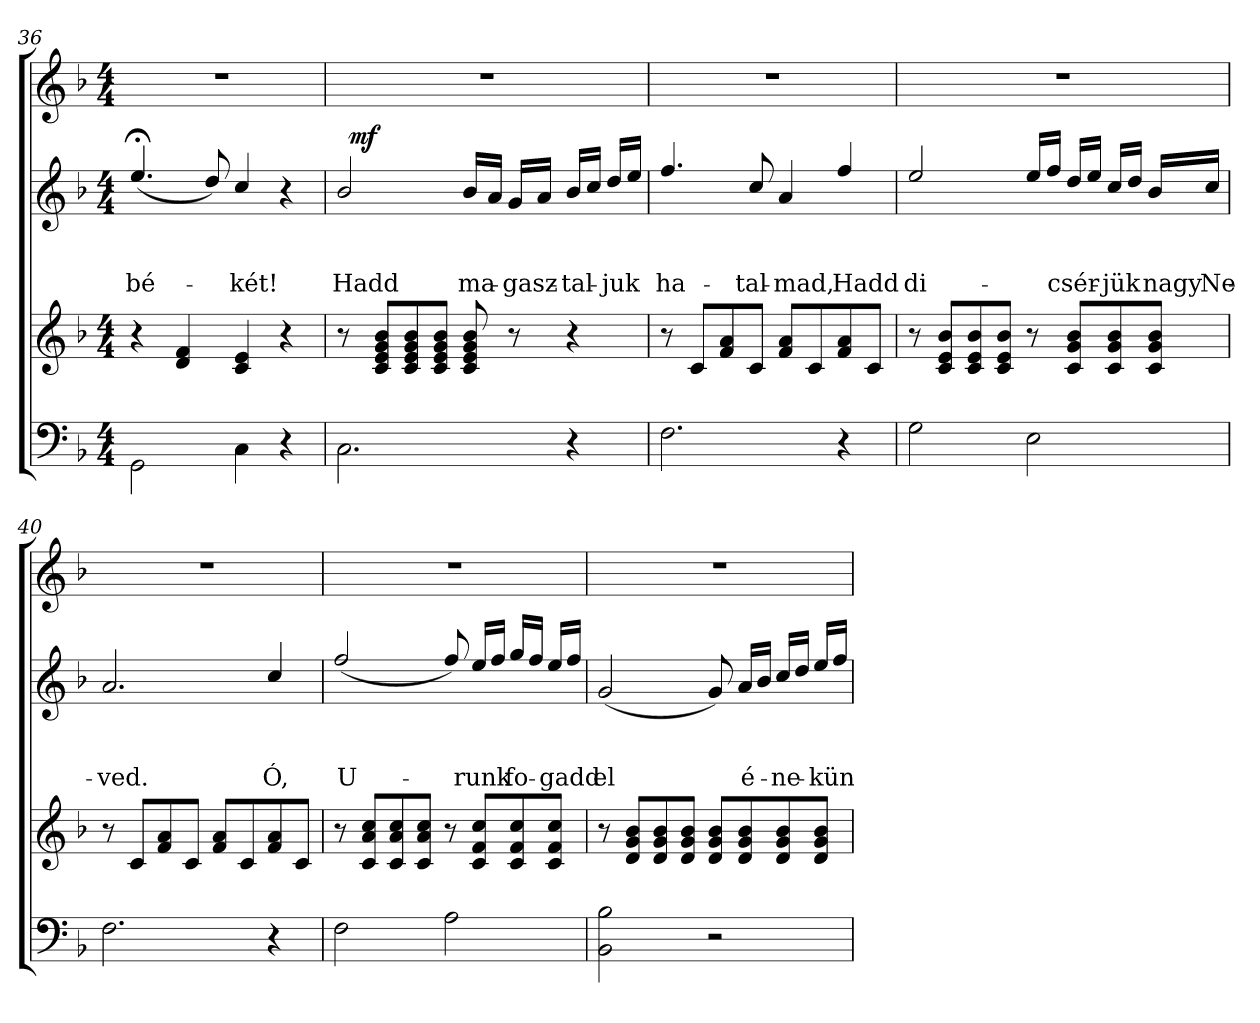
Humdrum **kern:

**kern	**kern	**kern	**text	**text	**text	**dynam	**kern
*part4	*part3	*part2	*part2	*part2	*part2	*part2	*part1
*staff4	*staff3	*staff2	*staff2	*staff2	*staff2	*staff2	*staff1
*clefF4	*clefG2	*clefG2	*	*	*	*	*clefG2
*k[b-]	*k[b-]	*k[b-]	*	*	*	*	*k[b-]
*F:	*F:	*F:	*	*	*	*	*F:
*M4/4	*M4/4	*M4/4	*	*	*	*	*M4/4
=36	=36	=36	=36	=36	=36	=36	=36
!	!	!	!	!	!LO:LY:b	!	!
2GG\	4r	(>4.ee;/	.	.	bé-	.	1r
.	4d/ 4f/	.	.	.	.	.	.
.	.	8dd/)	.	.	.	.	.
!	!	!	!	!	!LO:LY:b	!	!
4C\	4c/ 4e/	4cc/	.	.	-két!	.	.
4r	4r	4r	.	.	.	.	.
!!LO:LB:g=z
=37	=37	=37	=37	=37	=37	=37	=37
!	!	!	!	!	!LO:LY:b	!	!
*	*	*^	*	*	*	*	*
2.C\	8r	2b-/	32ryy	.	.	Hadd	.	1r
!	!	!	!	!	!	!	!LO:DY:a	!
.	.	.	2ryy	.	.	.	mf	.
.	8c/ 8e/ 8g/ 8b-/L	.	.	.	.	.	.	.
.	8c/ 8e/ 8g/ 8b-/	.	.	.	.	.	.	.
.	8c/ 8e/ 8g/ 8b-/J	.	.	.	.	.	.	.
!	!	!	!	!	!	!LO:LY:b	!	!
.	8c/ 8e/ 8g/ 8b-/	16b-/LL	.	.	.	ma-	.	.
.	.	.	4...ryy	.	.	.	.	.
.	.	16a/JJ	.	.	.	.	.	.
!	!	!	!	!	!	!LO:LY:b	!	!
.	8r	16g/LL	.	.	.	-gasz-	.	.
.	.	16a/JJ	.	.	.	.	.	.
!	!	!	!	!	!	!LO:LY:b	!	!
4r	4r	16b-/LL	.	.	.	-tal-	.	.
.	.	16cc/JJ	.	.	.	.	.	.
!	!	!	!	!	!	!LO:LY:b	!	!
.	.	16dd/LL	.	.	.	-juk	.	.
.	.	16ee/JJ	.	.	.	.	.	.
*	*	*v	*v	*	*	*	*	*
=38	=38	=38	=38	=38	=38	=38	=38
*	*	*^	*	*	*	*	*
!	!	!	!	!	!	!LO:LY:b	!	!
*	*	*v	*v	*	*	*	*	*
2.F\	8r	4.ff/	.	.	ha-	.	1r
.	8c/L	.	.	.	.	.	.
.	8f/ 8a/	.	.	.	.	.	.
!	!	!	!	!	!LO:LY:b	!	!
.	8c/J	8cc/	.	.	-tal-	.	.
!	!	!	!	!	!LO:LY:b	!	!
.	8f/ 8a/L	4a/	.	.	-mad,	.	.
.	8c/	.	.	.	.	.	.
!	!	!	!	!	!LO:LY:b	!	!
4r	8f/ 8a/	4ff/	.	.	Hadd	.	.
.	8c/J	.	.	.	.	.	.
=39	=39	=39	=39	=39	=39	=39	=39
!	!	!	!	!	!LO:LY:b	!	!
2G\	8r	2ee/	.	.	di-	.	1r
.	8c/ 8e/ 8b-/L	.	.	.	.	.	.
.	8c/ 8e/ 8b-/	.	.	.	.	.	.
.	8c/ 8e/ 8b-/J	.	.	.	.	.	.
2E\	8r	16ee/LL	.	.	.	.	.
.	.	16ff/JJ	.	.	.	.	.
!	!	!	!	!	!LO:LY:b	!	!
.	8c/ 8g/ 8b-/L	16dd/LL	.	.	-csér-	.	.
.	.	16ee/JJ	.	.	.	.	.
!	!	!	!	!	!LO:LY:b	!	!
.	8c/ 8g/ 8b-/	16cc/LL	.	.	-jük	.	.
.	.	16dd/JJ	.	.	.	.	.
!	!	!	!	!	!LO:LY:b	!	!
.	8c/ 8g/ 8b-/J	16b-/LL	.	.	nagy	.	.
!	!	!	!	!	!LO:LY:b	!	!
.	.	16cc/JJ	.	.	Ne-	.	.
=40	=40	=40	=40	=40	=40	=40	=40
!	!	!	!	!	!LO:LY:b	!	!
2.F\	8r	2.a/	.	.	-ved.	.	1r
.	8c/L	.	.	.	.	.	.
.	8f/ 8a/	.	.	.	.	.	.
.	8c/J	.	.	.	.	.	.
.	8f/ 8a/L	.	.	.	.	.	.
.	8c/	.	.	.	.	.	.
!	!	!	!	!	!LO:LY:b	!	!
4r	8f/ 8a/	4cc/	.	.	Ó,	.	.
.	8c/J	.	.	.	.	.	.
!!LO:PB:g=z
=41	=41	=41	=41	=41	=41	=41	=41
!	!	!	!	!	!LO:LY:b	!	!
2F\	8r	(2ff/	.	.	U-	.	1r
.	8c/ 8a/ 8cc/L	.	.	.	.	.	.
.	8c/ 8a/ 8cc/	.	.	.	.	.	.
.	8c/ 8a/ 8cc/J	.	.	.	.	.	.
2A\	8r	8ff/)	.	.	.	.	.
!	!	!	!	!	!LO:LY:b	!	!
.	8c/ 8f/ 8cc/L	16ee/LL	.	.	-runk	.	.
.	.	16ff/JJ	.	.	.	.	.
!	!	!	!	!	!LO:LY:b	!	!
.	8c/ 8f/ 8cc/	16gg/LL	.	.	fo-	.	.
.	.	16ff/JJ	.	.	.	.	.
!	!	!	!	!	!LO:LY:b	!	!
.	8c/ 8f/ 8cc/J	16ee/LL	.	.	-gadd	.	.
.	.	16ff/JJ	.	.	.	.	.
=42	=42	=42	=42	=42	=42	=42	=42
!	!	!	!	!	!LO:LY:b	!	!
2BB-\ 2B-\	8r	(>2g/	.	.	el	.	1r
.	8d/ 8g/ 8b-/L	.	.	.	.	.	.
.	8d/ 8g/ 8b-/	.	.	.	.	.	.
.	8d/ 8g/ 8b-/J	.	.	.	.	.	.
2r	8d/ 8g/ 8b-/L	8g/)	.	.	.	.	.
!	!	!	!	!	!LO:LY:b	!	!
.	8d/ 8g/ 8b-/	16a/LL	.	.	é-	.	.
.	.	16b-/JJ	.	.	.	.	.
!	!	!	!	!	!LO:LY:b	!	!
.	8d/ 8g/ 8b-/	16cc/LL	.	.	-ne-	.	.
.	.	16dd/JJ	.	.	.	.	.
!	!	!	!	!	!LO:LY:b	!	!
.	8d/ 8g/ 8b-/J	16ee/LL	.	.	-kün-	.	.
.	.	16ff/JJ	.	.	.	.	.
=	=	=	=	=	=	=	=
*-	*-	*-	*-	*-	*-	*-	*-
